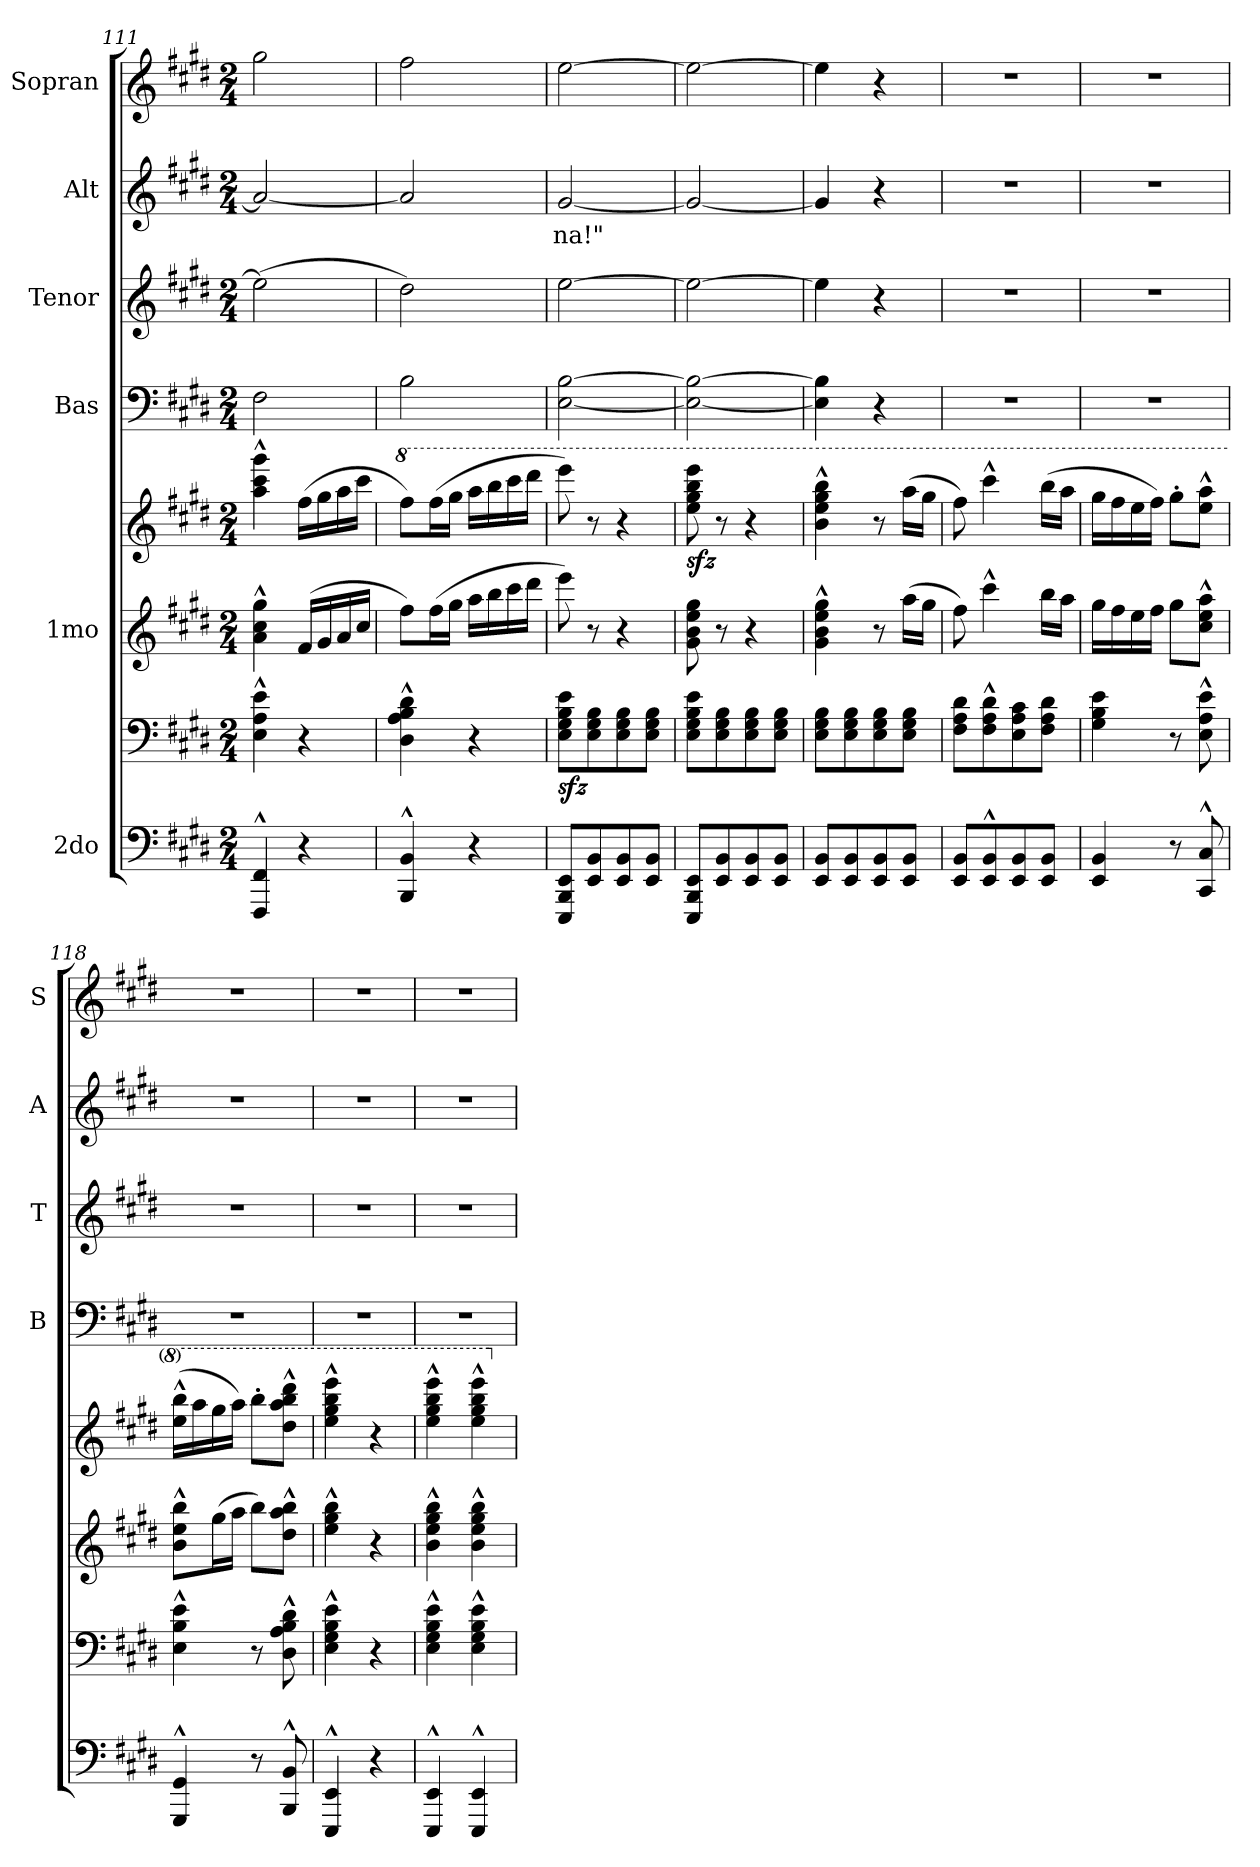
**kern	**kern	**dynam	**kern	**kern	**dynam	**kern	**kern	**kern	**text	**kern
*part8	*part7	*part7	*part6	*part5	*part5	*part4	*part3	*part2	*part2	*part1
*staff8	*staff7	*staff7	*staff6	*staff5	*staff5	*staff4	*staff3	*staff2	*staff2	*staff1
*I"2do	*	*	*I"1mo	*	*	*I"Bas	*I"Tenor	*I"Alt	*	*I"Sopran
*	*	*	*	*	*	*I'B	*I'T	*I'A	*	*I'S
*clefF4	*clefF4	*	*clefG2	*clefG2	*	*clefF4	*clefG2	*clefG2	*	*clefG2
*	*	*	*	*	*	*	*ITrd8c12	*	*	*
*k[f#c#g#d#]	*k[f#c#g#d#]	*	*k[f#c#g#d#]	*k[f#c#g#d#]	*	*k[f#c#g#d#]	*k[f#c#g#d#]	*k[f#c#g#d#]	*	*k[f#c#g#d#]
*E:	*E:	*	*E:	*E:	*	*E:	*E:	*E:	*	*E:
*M2/4	*M2/4	*	*M2/4	*M2/4	*	*M2/4	*M2/4	*M2/4	*	*M2/4
=111	=111	=111	=111	=111	=111	=111	=111	=111	=111	=111
4FFF#^^>/ 4FF#^^>/	4E^^>\ 4A^^>\ 4e^^>\	.	4a^^>\ 4cc#^^>\ 4gg#^^>\	4aa^^>\ 4ccc#^^>\ 4ggg#^^>\	.	2F#\	(>2e\]	2a/_	.	2gg#\
4r	4r	.	(>16f#/LL	(>16ff#\LL	.	.	.	.	.	.
.	.	.	16g#/	16gg#\	.	.	.	.	.	.
.	.	.	16a/	16aa\	.	.	.	.	.	.
.	.	.	16cc#/JJ	16ccc#\JJ	.	.	.	.	.	.
=112	=112	=112	=112	=112	=112	=112	=112	=112	=112	=112
*	*	*	*	*8va	*	*	*	*	*	*
4BBB^^>/ 4BB^^>/	4D#^^>\ 4A^^>\ 4B^^>\ 4d#^^>\	.	8ff#\L)	8fff#\L)	.	2B\	2d#\)	2a/]	.	2ff#\
.	.	.	(>16ff#\L	(>16fff#\L	.	.	.	.	.	.
.	.	.	16gg#\JJ	16ggg#\JJ	.	.	.	.	.	.
4r	4r	.	16aa\LL	16aaa\LL	.	.	.	.	.	.
.	.	.	16bb\	16bbb\	.	.	.	.	.	.
.	.	.	16ccc#\	16cccc#\	.	.	.	.	.	.
.	.	.	16ddd#\JJ	16dddd#\JJ	.	.	.	.	.	.
=113	=113	=113	=113	=113	=113	=113	=113	=113	=113	=113
8EEE/ 8BBB/ 8EE/L	8E\ 8G#\ 8B\ 8e\L	sfz	8eee\)	8eeee\)	.	[<2E\ [>2B\	[>2e\	[<2g#/	-na!"	[>2ee\
8EE/ 8BB/	8E\ 8G#\ 8B\	.	8r	8r	.	.	.	.	.	.
8EE/ 8BB/	8E\ 8G#\ 8B\	.	4r	4r	.	.	.	.	.	.
8EE/ 8BB/J	8E\ 8G#\ 8B\J	.	.	.	.	.	.	.	.	.
=114	=114	=114	=114	=114	=114	=114	=114	=114	=114	=114
8EEE/ 8BBB/ 8EE/L	8E\ 8G#\ 8B\ 8e\L	.	8g#\ 8b\ 8ee\ 8gg#\	8eee\ 8ggg#\ 8bbb\ 8eeee\	sfz	2E_\ 2B_\	2e\_	2g#/_	.	2ee\_
8EE/ 8BB/	8E\ 8G#\ 8B\	.	8r	8r	.	.	.	.	.	.
8EE/ 8BB/	8E\ 8G#\ 8B\	.	4r	4r	.	.	.	.	.	.
8EE/ 8BB/J	8E\ 8G#\ 8B\J	.	.	.	.	.	.	.	.	.
=115	=115	=115	=115	=115	=115	=115	=115	=115	=115	=115
8EE/ 8BB/L	8E\ 8G#\ 8B\L	.	4g#^^>\ 4b^^>\ 4ee^^>\ 4gg#^^>\	4bb^^>\ 4eee^^>\ 4ggg#^^>\ 4bbb^^>\	.	4E]\ 4B]\	4e\]	4g#/]	.	4ee\]
8EE/ 8BB/	8E\ 8G#\ 8B\	.	.	.	.	.	.	.	.	.
8EE/ 8BB/	8E\ 8G#\ 8B\	.	8r	8r	.	4r	4r	4r	.	4r
8EE/ 8BB/J	8E\ 8G#\ 8B\J	.	(>16aa\LL	(>16aaa\LL	.	.	.	.	.	.
.	.	.	16gg#\JJ	16ggg#\JJ	.	.	.	.	.	.
=116	=116	=116	=116	=116	=116	=116	=116	=116	=116	=116
8EE/ 8BB/L	8F#\ 8A\ 8d#\L	.	8ff#\)	8fff#\)	.	2r	2r	2r	.	2r
8EE^^>/ 8BB^^>/	8F#^^>\ 8A^^>\ 8d#^^>\	.	4ccc#^^>\	4cccc#^^>\	.	.	.	.	.	.
8EE/ 8BB/	8E\ 8A\ 8c#\	.	.	.	.	.	.	.	.	.
8EE/ 8BB/J	8F#\ 8A\ 8d#\J	.	16bb\LL	(>16bbb\LL	.	.	.	.	.	.
.	.	.	16aa\JJ	16aaa\JJ	.	.	.	.	.	.
=117	=117	=117	=117	=117	=117	=117	=117	=117	=117	=117
4EE/ 4BB/	4G#\ 4B\ 4e\	.	16gg#\LL	16ggg#\LL	.	2r	2r	2r	.	2r
.	.	.	16ff#\	16fff#\	.	.	.	.	.	.
.	.	.	16ee\	16eee\	.	.	.	.	.	.
.	.	.	16ff#\JJ	16fff#\JJ)	.	.	.	.	.	.
8r	8r	.	8gg#\L	8ggg#'\L	.	.	.	.	.	.
8CC#^^>/ 8C#^^>/	8E^^>\ 8A^^>\ 8e^^>\	.	8cc#^^>\ 8ee^^>\ 8aa^^>\J	8eee^^>\ 8aaa^^>\J	.	.	.	.	.	.
=118	=118	=118	=118	=118	=118	=118	=118	=118	=118	=118
4GGG#^^>/ 4GG#^^>/	4E^^>\ 4B^^>\ 4e^^>\	.	8b^^>\ 8ee^^>\ 8bb^^>\L	(>16eee^^>\ 16bbb^^>\LL	.	2r	2r	2r	.	2r
.	.	.	.	16aaa\	.	.	.	.	.	.
.	.	.	(>16gg#\L	16ggg#\	.	.	.	.	.	.
.	.	.	16aa\JJ	16aaa\JJ)	.	.	.	.	.	.
8r	8r	.	8bb\L)	8bbb'\L	.	.	.	.	.	.
8BBB^^>/ 8BB^^>/	8D#^^>\ 8A^^>\ 8B^^>\ 8d#^^>\	.	8dd#^^>\ 8aa^^>\ 8bb^^>\J	8ddd#^^>\ 8aaa^^>\ 8bbb^^>\ 8dddd#^^>\J	.	.	.	.	.	.
=119	=119	=119	=119	=119	=119	=119	=119	=119	=119	=119
4EEE^^>/ 4EE^^>/	4E^^>\ 4G#^^>\ 4B^^>\ 4e^^>\	.	4ee^^>\ 4gg#^^>\ 4bb^^>\	4eee^^>\ 4ggg#^^>\ 4bbb^^>\ 4eeee^^>\	.	2r	2r	2r	.	2r
4r	4r	.	4r	4r	.	.	.	.	.	.
=120	=120	=120	=120	=120	=120	=120	=120	=120	=120	=120
4EEE^^>/ 4EE^^>/	4E^^>\ 4G#^^>\ 4B^^>\ 4e^^>\	.	4b^^>\ 4ee^^>\ 4gg#^^>\ 4bb^^>\	4eee^^>\ 4ggg#^^>\ 4bbb^^>\ 4eeee^^>\	.	2r	2r	2r	.	2r
4EEE^^>/ 4EE^^>/	4E^^>\ 4G#^^>\ 4B^^>\ 4e^^>\	.	4b^^>\ 4ee^^>\ 4gg#^^>\ 4bb^^>\	4eee^^>\ 4ggg#^^>\ 4bbb^^>\ 4eeee^^>\	.	.	.	.	.	.
*	*	*	*	*X8va	*	*	*	*	*	*
=	=	=	=	=	=	=	=	=	=	=
*-	*-	*-	*-	*-	*-	*-	*-	*-	*-	*-
